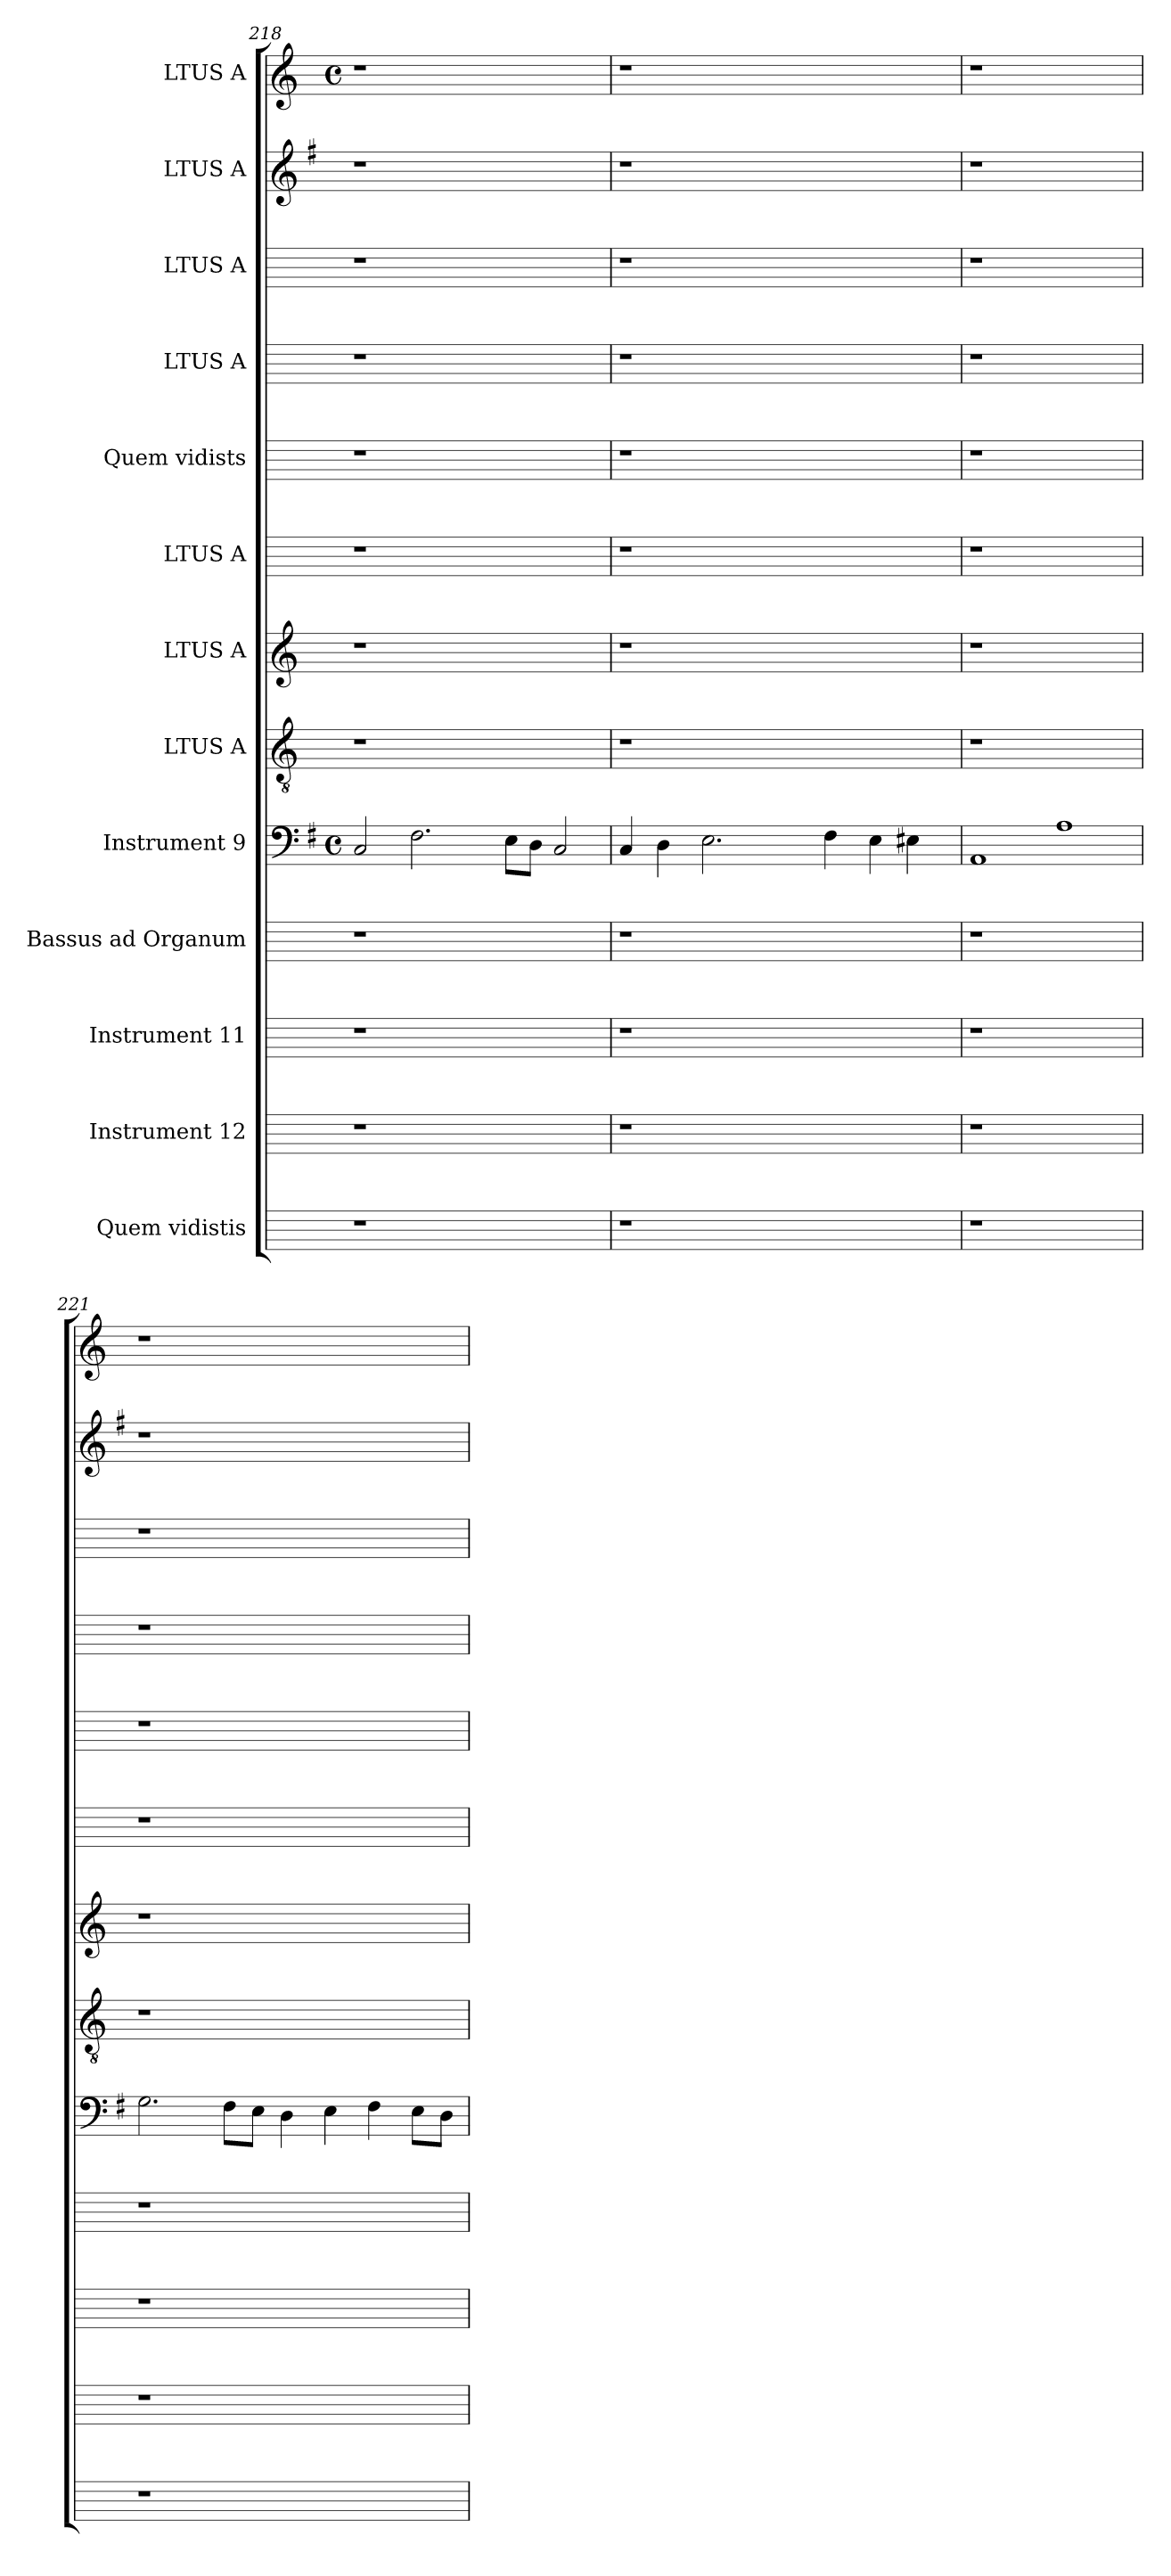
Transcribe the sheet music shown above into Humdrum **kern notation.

**kern	**kern	**kern	**kern	**kern	**kern	**kern	**kern	**kern	**kern	**kern	**kern	**kern
*part13	*part12	*part11	*part10	*part9	*part8	*part7	*part6	*part5	*part4	*part3	*part2	*part1
*staff13	*staff12	*staff11	*staff10	*staff9	*staff8	*staff7	*staff6	*staff5	*staff4	*staff3	*staff2	*staff1
*I"Quem vidistis	*I"Instrument 12	*I"Instrument 11	*I"Bassus ad Organum	*I"Instrument 9	*I"LTUS  A	*I"LTUS  A	*I"LTUS  A	*I"Quem vidists	*I"LTUS  A	*I"LTUS  A	*I"LTUS  A	*I"LTUS  A
*	*	*	*	*clefF4	*clefGv2	*clefG2	*	*	*	*	*clefG2	*clefG2
*	*	*	*	*k[f#]	*	*	*	*	*	*	*k[f#]	*
*	*	*	*	*G:	*	*	*	*	*	*	*G:	*
*	*	*	*	*M4/4	*	*	*	*	*	*	*	*M4/4
*	*	*	*	*met(c)	*	*	*	*	*	*	*	*met(c)
=218	=218	=218	=218	=218	=218	=218	=218	=218	=218	=218	=218	=218
1r	1r	1r	1r	2C/	1r	1r	1r	1r	1r	1r	1r	1r
.	.	.	.	2.F#\	.	.	.	.	.	.	.	.
1ryy	1ryy	1ryy	1ryy	.	1ryy	1ryy	1ryy	1ryy	1ryy	1ryy	1ryy	1ryy
.	.	.	.	8E\L	.	.	.	.	.	.	.	.
.	.	.	.	8D\J	.	.	.	.	.	.	.	.
.	.	.	.	2C/	.	.	.	.	.	.	.	.
!!LO:LB:g=z
=219	=219	=219	=219	=219	=219	=219	=219	=219	=219	=219	=219	=219
*	*	*	*	*^	*	*	*	*	*	*	*	*
*	*	*	*	*	*^	*	*	*	*	*	*	*	*
1r	1r	1r	1r	4C/	4...ryy	2ryy	1r	1r	1r	1r	1r	1r	1r	1r
.	.	.	.	4D\	.	.	.	.	.	.	.	.	.	.
.	.	.	.	.	1ryy	.	.	.	.	.	.	.	.	.
.	.	.	.	2.E>\	.	4ryy	.	.	.	.	.	.	.	.
.	.	.	.	.	.	16ryy	.	.	.	.	.	.	.	.
.	.	.	.	.	.	1ryy	.	.	.	.	.	.	.	.
1ryy	1ryy	1ryy	1ryy	.	.	.	1ryy	1ryy	1ryy	1ryy	1ryy	1ryy	1ryy	1ryy
.	.	.	.	4F#\	.	.	.	.	.	.	.	.	.	.
.	.	.	.	.	2ryy	.	.	.	.	.	.	.	.	.
.	.	.	.	4E>\	.	.	.	.	.	.	.	.	.	.
.	.	.	.	4E#>\	.	.	.	.	.	.	.	.	.	.
.	.	.	.	.	.	8.ryy	.	.	.	.	.	.	.	.
.	.	.	.	.	32ryy	.	.	.	.	.	.	.	.	.
*	*	*	*	*v	*v	*v	*	*	*	*	*	*	*	*
=220	=220	=220	=220	=220	=220	=220	=220	=220	=220	=220	=220	=220
1r	1r	1r	1r	1AA	1r	1r	1r	1r	1r	1r	1r	1r
1ryy	1ryy	1ryy	1ryy	1A	1ryy	1ryy	1ryy	1ryy	1ryy	1ryy	1ryy	1ryy
=221	=221	=221	=221	=221	=221	=221	=221	=221	=221	=221	=221	=221
1r	1r	1r	1r	2.G\	1r	1r	1r	1r	1r	1r	1r	1r
.	.	.	.	8F#\L	.	.	.	.	.	.	.	.
.	.	.	.	8E\J	.	.	.	.	.	.	.	.
1ryy	1ryy	1ryy	1ryy	4D\	1ryy	1ryy	1ryy	1ryy	1ryy	1ryy	1ryy	1ryy
.	.	.	.	4E\	.	.	.	.	.	.	.	.
.	.	.	.	4F#\	.	.	.	.	.	.	.	.
.	.	.	.	8E\L	.	.	.	.	.	.	.	.
.	.	.	.	8D\J	.	.	.	.	.	.	.	.
=	=	=	=	=	=	=	=	=	=	=	=	=
*-	*-	*-	*-	*-	*-	*-	*-	*-	*-	*-	*-	*-
